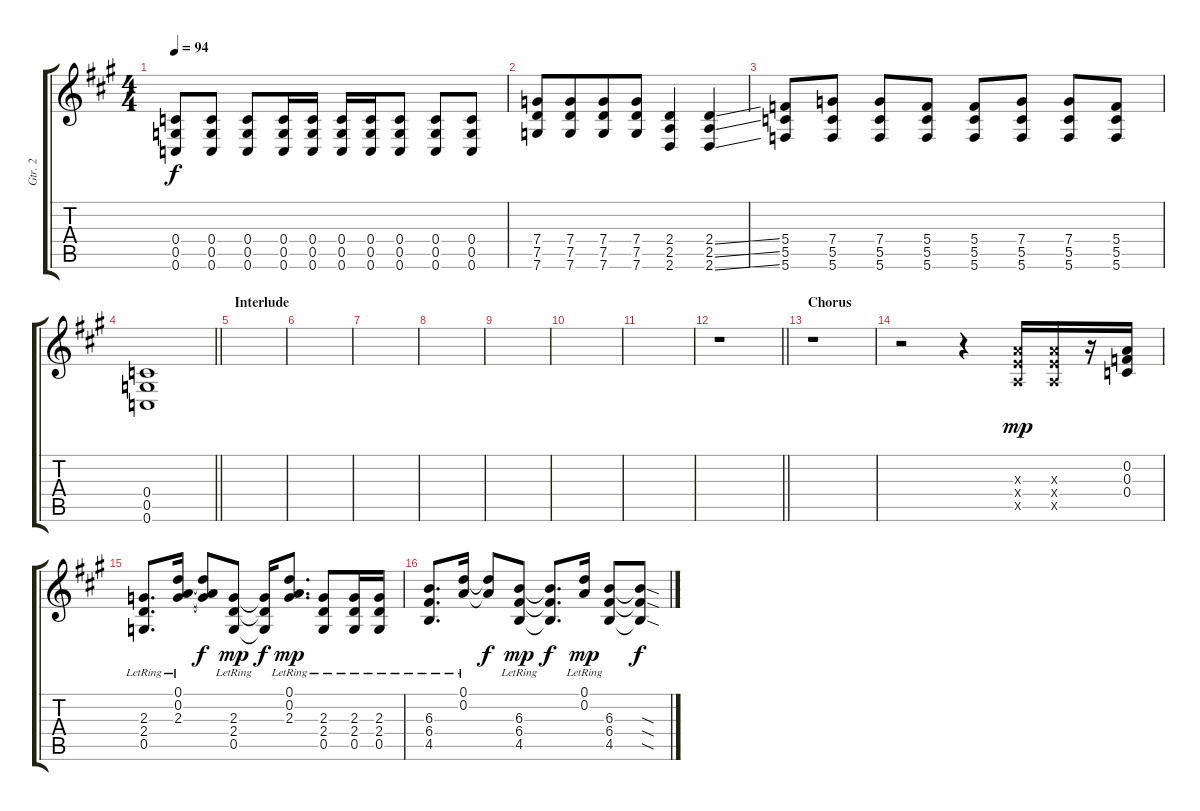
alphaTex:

\track ("Gtr. 2" "Gtr. 2") {instrument distortionguitar}
\staff {score tabs}
\tuning (D4 A3 F3 C3 G2 C2) {hide}
\ts (4 4)
\tempo 94
\clef g2
\ks a
(0.4 0.5 0.6).8{dy f} (0.4 0.5 0.6).8 (0.4 0.5 0.6).8 (0.4 0.5 0.6).16 (0.4 0.5 0.6).16 (0.4 0.5 0.6).16 (0.4 0.5 0.6).16 (0.4 0.5 0.6).8 (0.4 0.5 0.6).8 (0.4 0.5 0.6).8 |
(7.4 7.5 7.6).8 (7.4 7.5 7.6).8{beam merge} (7.4 7.5 7.6).8 (7.4 7.5 7.6).8 (2.4 2.5 2.6).4 (2.4{ss} 2.5{ss} 2.6{ss}).4 |
(5.4 5.5 5.6).8 (7.4 5.5 5.6).8 (7.4 5.5 5.6).8 (5.4 5.5 5.6).8 (5.4 5.5 5.6).8 (7.4 5.5 5.6).8 (7.4 5.5 5.6).8 (5.4 5.5 5.6).8 |
\barLineRight lightlight
(0.4 0.5 0.6).1 |
\section ("" "Interlude")
|
|
|
|
|
|
|
\barLineRight lightlight
r.1 |
\section ("" "Chorus")
r.1 |
r.2 r.4 (4.3{x} 4.4{x} 2.5{x}).16{dy mp} (4.3{x} 4.4{x} 2.5{x}).16 r.16 (0.2 0.3 0.4).16 |
(2.3{lr} 2.4{lr} 0.5{lr}).8{d} (0.1{lr} 0.2{lr} 2.3{lr}).16 (0.1{t} 0.2{t} 2.3{t}).8{dy f} (2.3{lr} 2.4{lr} 0.5{lr}).8{dy mp} (2.3{t} 2.4{t} 0.5{t}).16{dy f} (0.1{lr} 0.2{lr} 2.3{lr}).8{d dy mp} (2.3{lr} 2.4{lr} 0.5{lr}).8 (2.3{lr} 2.4{lr} 0.5{lr}).16 (2.3{lr} 2.4{lr} 0.5{lr}).16 |
(6.3{lr} 6.4{lr} 4.5{lr}).8{d} (0.1{lr} 0.2{lr}).16 (0.1{t} 0.2{t}).8{dy f} (6.3{lr} 6.4{lr} 4.5{lr}).8{dy mp} (6.3{t} 6.4{t} 4.5{t}).8{d dy f} (0.1{lr} 0.2{lr}).16{dy mp} (6.3 6.4 4.5).8 (6.3{sod t} 6.4{sod t} 4.5{sod t}).8{dy f}
